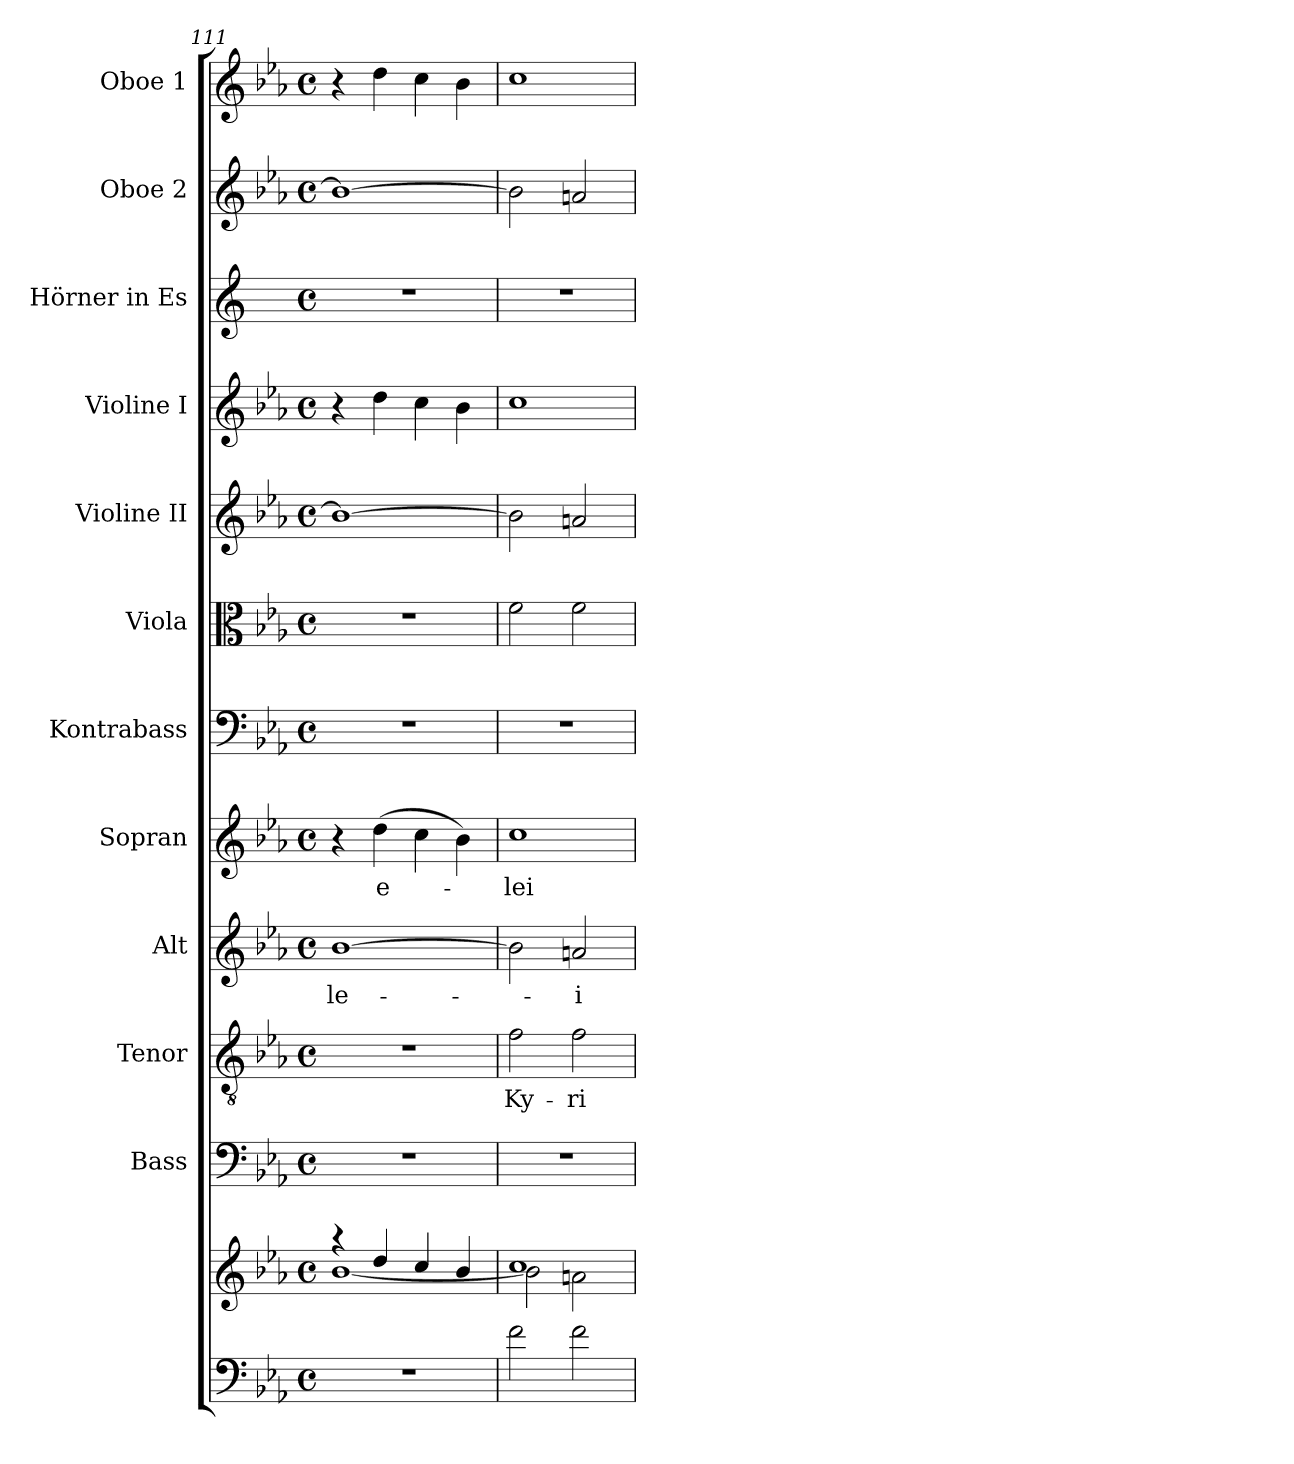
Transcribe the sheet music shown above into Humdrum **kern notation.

**kern	**kern	**kern	**kern	**text	**kern	**text	**kern	**text	**kern	**kern	**kern	**kern	**kern	**kern	**kern
*part12	*part12	*part11	*part10	*part10	*part9	*part9	*part8	*part8	*part7	*part6	*part5	*part4	*part3	*part2	*part1
*staff13	*staff12	*staff11	*staff10	*staff10	*staff9	*staff9	*staff8	*staff8	*staff7	*staff6	*staff5	*staff4	*staff3	*staff2	*staff1
*	*	*I"Bass	*I"Tenor	*	*I"Alt	*	*I"Sopran	*	*I"Kontrabass	*I"Viola	*I"Violine II	*I"Violine I	*I"Hörner in Es	*I"Oboe 2	*I"Oboe 1
*	*	*I'B.	*I'T.	*	*I'A.	*	*I'S.	*	*I'Kb.	*I'Vla.	*I'Vl. II	*I'Vl. I	*	*I'Ob. 2	*I'Ob. 1
*clefF4	*clefG2	*clefF4	*clefGv2	*	*clefG2	*	*clefG2	*	*clefF4	*clefC3	*clefG2	*clefG2	*clefG2	*clefG2	*clefG2
*	*	*	*	*	*	*	*	*	*ITrd7c12	*	*	*	*ITrd5c9	*	*
*k[b-e-a-]	*k[b-e-a-]	*k[b-e-a-]	*k[b-e-a-]	*	*k[b-e-a-]	*	*k[b-e-a-]	*	*k[b-e-a-]	*k[b-e-a-]	*k[b-e-a-]	*k[b-e-a-]	*k[b-e-a-]	*k[b-e-a-]	*k[b-e-a-]
*E-:	*E-:	*E-:	*E-:	*	*E-:	*	*E-:	*	*E-:	*E-:	*E-:	*E-:	*E-:	*E-:	*E-:
*M4/4	*M4/4	*M4/4	*M4/4	*	*M4/4	*	*M4/4	*	*M4/4	*M4/4	*M4/4	*M4/4	*M4/4	*M4/4	*M4/4
*met(c)	*met(c)	*met(c)	*met(c)	*	*met(c)	*	*met(c)	*	*met(c)	*met(c)	*met(c)	*met(c)	*met(c)	*met(c)	*met(c)
=111	=111	=111	=111	=111	=111	=111	=111	=111	=111	=111	=111	=111	=111	=111	=111
*	*^	*	*	*	*	*	*	*	*	*	*	*	*	*	*
!	!	!	!	!	!	!	!LO:LY:b	!	!	!	!	!	!	!	!	!
1r	4rgg	[<1b-	1r	1r	.	[1b-	-le-	4r	.	1r	1r	1b-_	4r	1r	1b-_	4r
!	!	!	!	!	!	!	!	!	!LO:LY:b	!	!	!	!	!	!	!
.	4dd/	.	.	.	.	.	.	(>4dd\	e-	.	.	.	4dd\	.	.	4dd\
.	4cc/	.	.	.	.	.	.	4cc\	.	.	.	.	4cc\	.	.	4cc\
.	4b-/	.	.	.	.	.	.	4b-\)	.	.	.	.	4b-\	.	.	4b-\
=112	=112	=112	=112	=112	=112	=112	=112	=112	=112	=112	=112	=112	=112	=112	=112	=112
!	!	!	!	!	!LO:LY:b	!	!	!	!LO:LY:b	!	!	!	!	!	!	!
2f\	1cc	2b-\]	1r	2f\	Ky-	2b-\]	.	1cc	-lei-	1r	2f\	2b-\]	1cc	1r	2b-\]	1cc
!	!	!	!	!	!LO:LY:b	!	!LO:LY:b	!	!	!	!	!	!	!	!	!
2f\	.	2an\	.	2f\	-ri-	2an/	-i-	.	.	.	2f\	2an/	.	.	2an/	.
*	*v	*v	*	*	*	*	*	*	*	*	*	*	*	*	*	*
=	=	=	=	=	=	=	=	=	=	=	=	=	=	=	=
*-	*-	*-	*-	*-	*-	*-	*-	*-	*-	*-	*-	*-	*-	*-	*-
